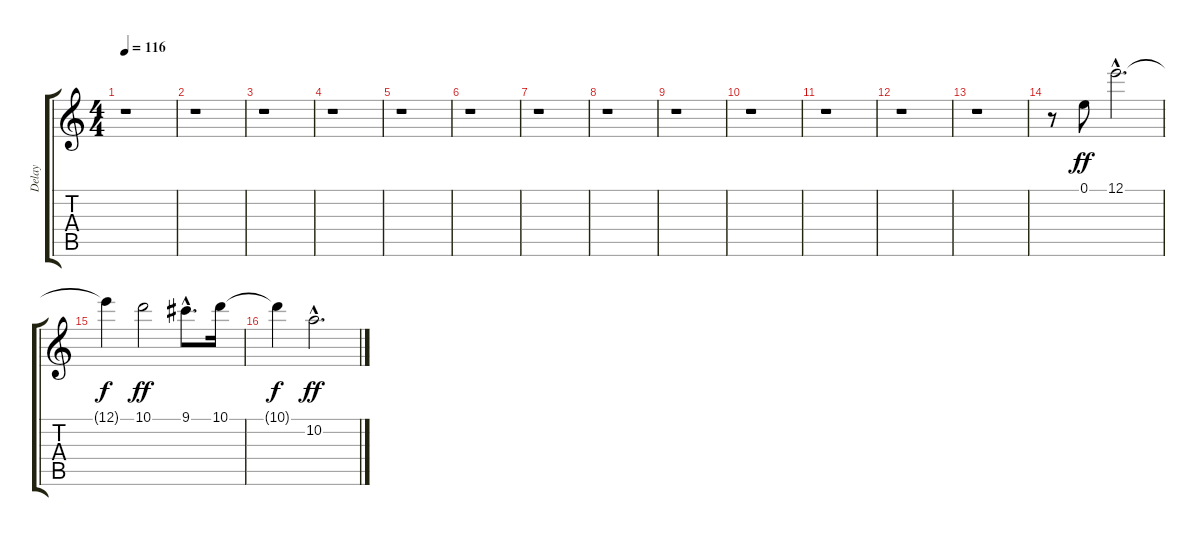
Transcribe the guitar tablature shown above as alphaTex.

\track ("Delay" "Delay") {instrument overdrivenguitar}
\staff {score tabs}
\tuning (E4 B3 G3 D3 A2 E2) {hide}
\ts (4 4)
\tempo 116
\clef g2
\ks c
r.1{dy f} |
r.1 |
r.1 |
r.1 |
r.1 |
r.1 |
r.1 |
r.1 |
r.1 |
r.1 |
r.1 |
r.1 |
r.1 |
r.8 0.1.8{dy ff} 12.1{hac}.2{d} |
12.1{t}.4{dy f} 10.1.2{dy ff} 9.1{hac}.8{d} 10.1.16 |
10.1{t}.4{dy f} 10.2{hac}.2{d dy ff}
